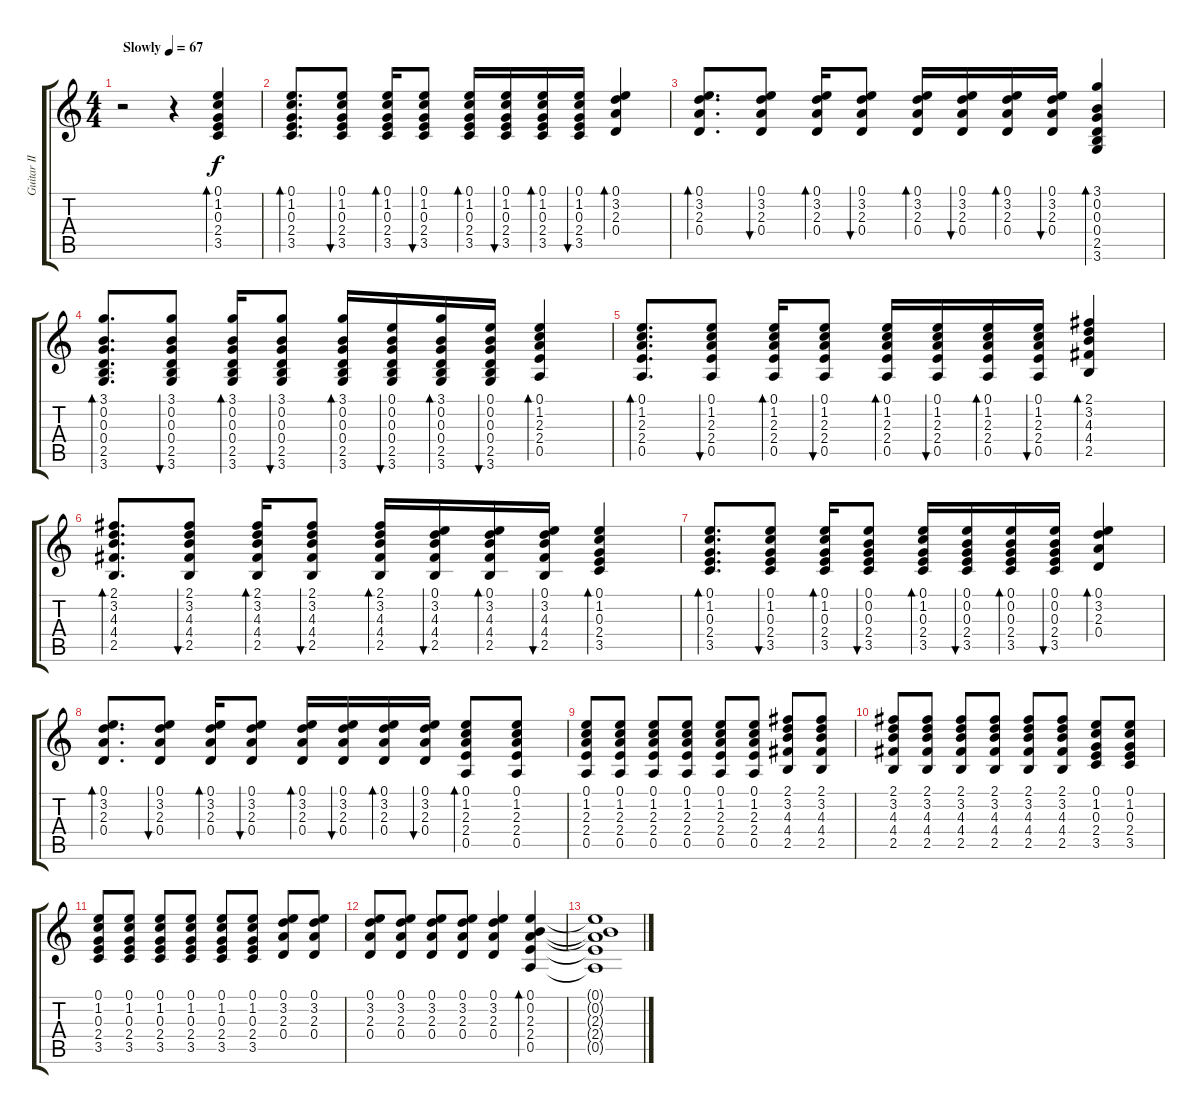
\track ("Guitar II" "Guitar II") {instrument acousticguitarsteel}
\staff {score tabs}
\tuning (E4 B3 G3 D3 A2 E2) {hide}
\ts (4 4)
\tempo (67 "Slowly")
\clef g2
\ks c
r.2{dy f instrument acousticguitarsteel} r.4 (0.1 1.2 0.3 2.4 3.5).4{bd 60} |
(0.1 1.2 0.3 2.4 3.5).8{d bd 30} (0.1 1.2 0.3 2.4 3.5).8{bu 30} (0.1 1.2 0.3 2.4 3.5).16{bd 30} (0.1 1.2 0.3 2.4 3.5).8{bu 30} (0.1 1.2 0.3 2.4 3.5).16{bd 30} (0.1 1.2 0.3 2.4 3.5).16{bu 30} (0.1 1.2 0.3 2.4 3.5).16{bd 30} (0.1 1.2 0.3 2.4 3.5).16{bu 30} (0.1 3.2 2.3 0.4).4{bd 30} |
(0.1 3.2 2.3 0.4).8{d bd 30} (0.1 3.2 2.3 0.4).8{bu 30} (0.1 3.2 2.3 0.4).16{bd 30} (0.1 3.2 2.3 0.4).8{bu 30} (0.1 3.2 2.3 0.4).16{bd 30} (0.1 3.2 2.3 0.4).16{bu 30} (0.1 3.2 2.3 0.4).16{bd 30} (0.1 3.2 2.3 0.4).16{bu 30} (3.1 0.2 0.3 0.4 2.5 3.6).4{bd 30} |
(3.1 0.2 0.3 0.4 2.5 3.6).8{d bd 30} (3.1 0.2 0.3 0.4 2.5 3.6).8{bu 30} (3.1 0.2 0.3 0.4 2.5 3.6).16{bd 30} (3.1 0.2 0.3 0.4 2.5 3.6).8{bu 30} (3.1 0.2 0.3 0.4 2.5 3.6).16{bd 30} (0.1 0.2 0.3 0.4 2.5 3.6).16{bu 30} (3.1 0.2 0.3 0.4 2.5 3.6).16{bd 30} (0.1 0.2 0.3 0.4 2.5 3.6).16{bu 30} (0.1 1.2 2.3 2.4 0.5).4{bd 30} |
(0.1 1.2 2.3 2.4 0.5).8{d bd 30} (0.1 1.2 2.3 2.4 0.5).8{bu 30} (0.1 1.2 2.3 2.4 0.5).16{bd 30} (0.1 1.2 2.3 2.4 0.5).8{bu 30} (0.1 1.2 2.3 2.4 0.5).16{bd 30} (0.1 1.2 2.3 2.4 0.5).16{bu 30} (0.1 1.2 2.3 2.4 0.5).16{bd 30} (0.1 1.2 2.3 2.4 0.5).16{bu 30} (2.1 3.2 4.3 4.4 2.5).4{bd 30} |
(2.1 3.2 4.3 4.4 2.5).8{d bd 30} (2.1 3.2 4.3 4.4 2.5).8{bu 30} (2.1 3.2 4.3 4.4 2.5).16{bd 30} (2.1 3.2 4.3 4.4 2.5).8{bu 30} (2.1 3.2 4.3 4.4 2.5).16{bd 30} (0.1 3.2 4.3 4.4 2.5).16{bu 30} (0.1 3.2 4.3 4.4 2.5).16{bd 30} (0.1 3.2 4.3 4.4 2.5).16{bu 30} (0.1 1.2 0.3 2.4 3.5).4{bd 30} |
(0.1 1.2 0.3 2.4 3.5).8{d bd 30} (0.1 1.2 0.3 2.4 3.5).8{bu 30} (0.1 1.2 0.3 2.4 3.5).16{bd 30} (0.1 0.2 0.3 2.4 3.5).8{bu 30} (0.1 1.2 0.3 2.4 3.5).16{bd 30} (0.1 0.2 0.3 2.4 3.5).16{bu 30} (0.1 0.2 0.3 2.4 3.5).16{bd 30} (0.1 0.2 0.3 2.4 3.5).16{bu 30} (0.1 3.2 2.3 0.4).4{bd 30} |
(0.1 3.2 2.3 0.4).8{d bd 30} (0.1 3.2 2.3 0.4).8{bu 30} (0.1 3.2 2.3 0.4).16{bd 30} (0.1 3.2 2.3 0.4).8{bu 30} (0.1 3.2 2.3 0.4).16{bd 30} (0.1 3.2 2.3 0.4).16{bu 30} (0.1 3.2 2.3 0.4).16{bd 30} (0.1 3.2 2.3 0.4).16{bu 30} (0.1 1.2 2.3 2.4 0.5).8{bd 30} (0.1 1.2 2.3 2.4 0.5).8 |
(0.1 1.2 2.3 2.4 0.5).8 (0.1 1.2 2.3 2.4 0.5).8 (0.1 1.2 2.3 2.4 0.5).8 (0.1 1.2 2.3 2.4 0.5).8 (0.1 1.2 2.3 2.4 0.5).8 (0.1 1.2 2.3 2.4 0.5).8 (2.1 3.2 4.3 4.4 2.5).8 (2.1 3.2 4.3 4.4 2.5).8 |
(2.1 3.2 4.3 4.4 2.5).8 (2.1 3.2 4.3 4.4 2.5).8 (2.1 3.2 4.3 4.4 2.5).8 (2.1 3.2 4.3 4.4 2.5).8 (2.1 3.2 4.3 4.4 2.5).8 (2.1 3.2 4.3 4.4 2.5).8 (0.1 1.2 0.3 2.4 3.5).8 (0.1 1.2 0.3 2.4 3.5).8 |
(0.1 1.2 0.3 2.4 3.5).8 (0.1 1.2 0.3 2.4 3.5).8 (0.1 1.2 0.3 2.4 3.5).8 (0.1 1.2 0.3 2.4 3.5).8 (0.1 1.2 0.3 2.4 3.5).8 (0.1 1.2 0.3 2.4 3.5).8 (0.1 3.2 2.3 0.4).8 (0.1 3.2 2.3 0.4).8 |
(0.1 3.2 2.3 0.4).8 (0.1 3.2 2.3 0.4).8 (0.1 3.2 2.3 0.4).8 (0.1 3.2 2.3 0.4).8 (0.1 3.2 2.3 0.4).4 (0.1 0.2 2.3 2.4 0.5).4{bd 240} |
(0.1{t} 0.2{t} 2.3{t} 2.4{t} 0.5{t}).1
